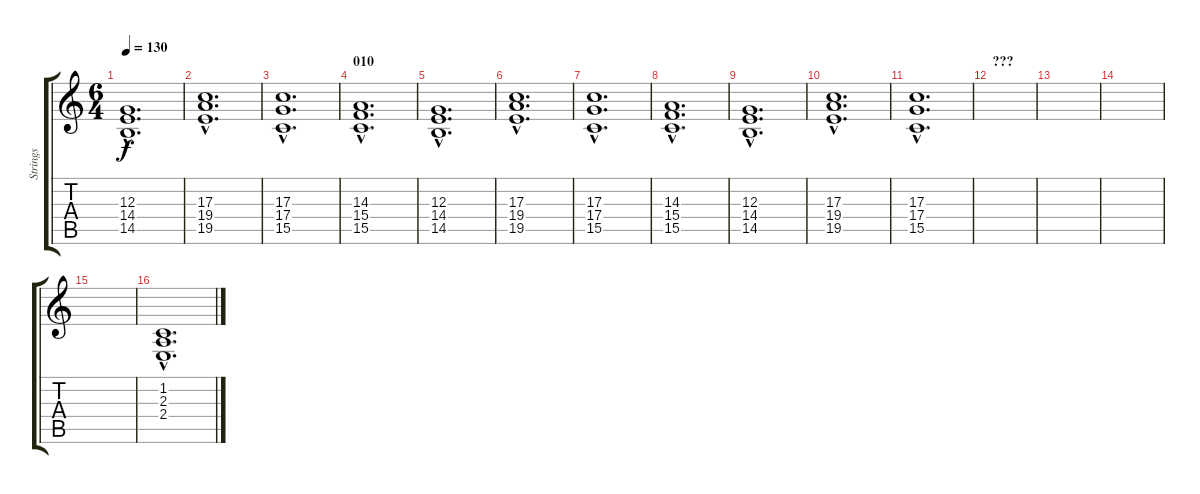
\track ("Strings" "Strings") {instrument stringensemble1}
\staff {score tabs}
\tuning (E4 B3 G3 D3 A2 E2) {hide}
\ts (6 4)
\tempo 130
\clef g2
\ks c
(12.3{hac} 14.4{hac} 14.5{hac}).1{d dy f} |
(17.3{hac} 19.4{hac} 19.5{hac}).1{d} |
(17.3{hac} 17.4{hac} 15.5{hac}).1{d} |
\section ("" "010")
(14.3{hac} 15.4{hac} 15.5{hac}).1{d} |
(12.3{hac} 14.4{hac} 14.5{hac}).1{d} |
(17.3{hac} 19.4{hac} 19.5{hac}).1{d} |
(17.3{hac} 17.4{hac} 15.5{hac}).1{d} |
(14.3{hac} 15.4{hac} 15.5{hac}).1{d} |
(12.3{hac} 14.4{hac} 14.5{hac}).1{d} |
(17.3{hac} 19.4{hac} 19.5{hac}).1{d} |
(17.3{hac} 17.4{hac} 15.5{hac}).1{d} |
\section ("" "???")
|
|
|
|
(1.2{hac} 2.3{hac} 2.4{hac}).1{d}
